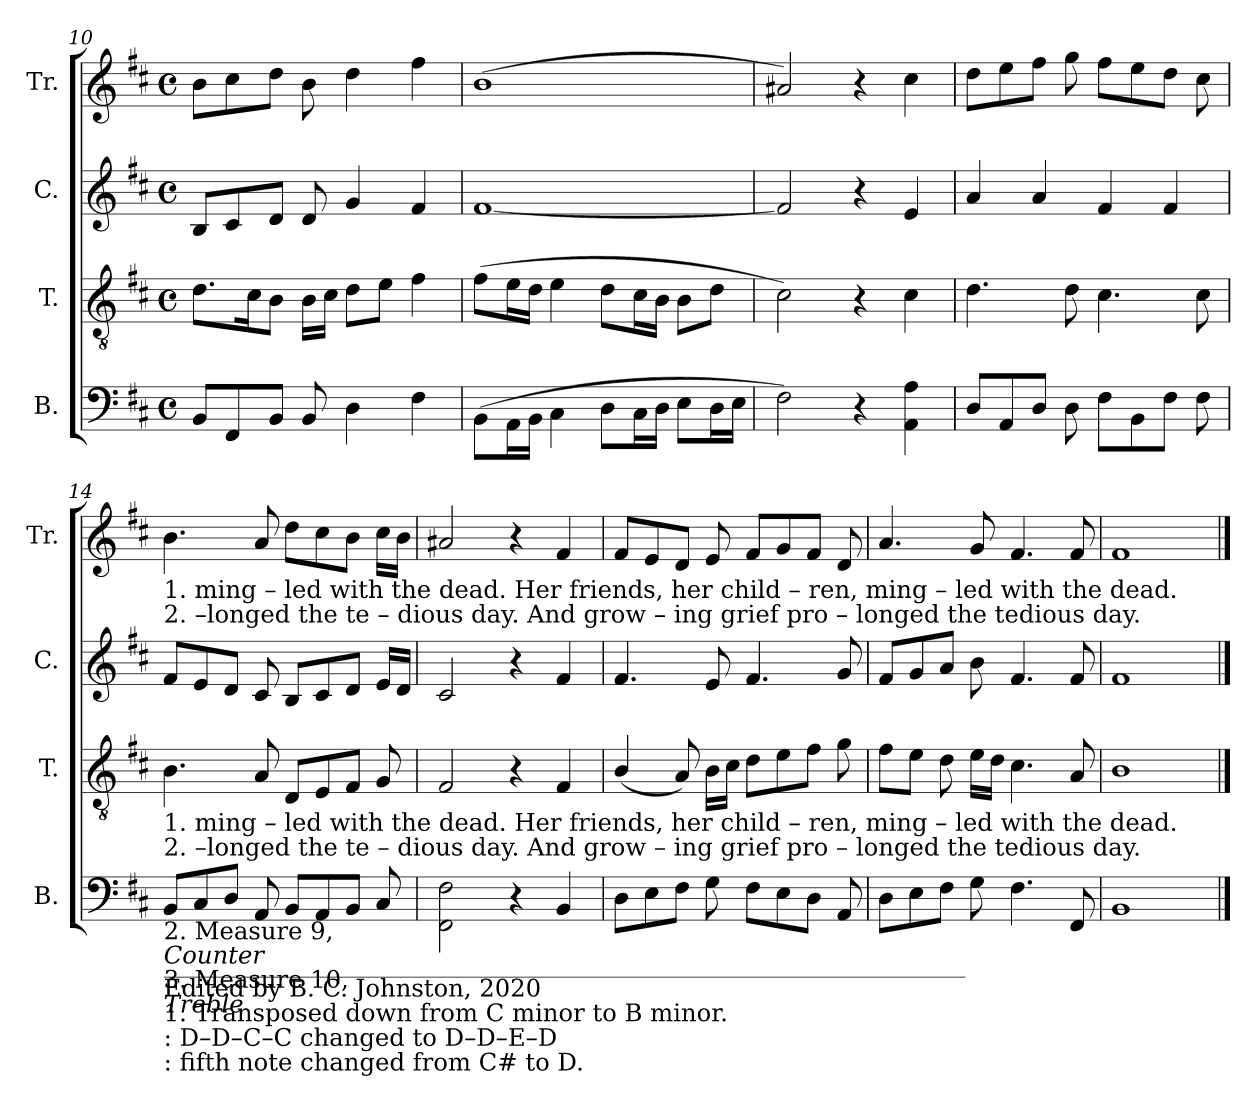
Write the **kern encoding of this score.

**kern	**kern	**kern	**kern
*part4	*part3	*part2	*part1
*staff4	*staff3	*staff2	*staff1
*I"B.	*I"T.	*I"C.	*I"Tr.
*I'B.	*I'T.	*I'C.	*I'Tr.
*clefF4	*clefGv2	*clefG2	*clefG2
*k[f#c#]	*k[f#c#]	*k[f#c#]	*k[f#c#]
*M4/4	*M4/4	*M4/4	*M4/4
*met(c)	*met(c)	*met(c)	*met(c)
=10	=10	=10	=10
8BB/L	8.d\L	8B/L	8b\L
8FF#/	.	8c#/	8cc#\
.	16c#\K	.	.
8BB/J	8B\J	8d/J	8dd\J
8BB/	16B\LL	8d/	8b\
.	16c#\JJ	.	.
4D\	8d\L	4g/	4dd\
.	8e\J	.	.
4F#\	4f#\	4f#/	4ff#\
=11	=11	=11	=11
(>8BB\L	(>8f#\L	[1f#	(<1b
16AA\L	16e\L	.	.
16BB\JJ	16d\JJ	.	.
4C#\	4e\	.	.
8D\L	8d\L	.	.
16C#\L	16c#\L	.	.
16D\JJ	16B\JJ	.	.
8E\L	8B\L	.	.
16D\L	8d\J	.	.
16E\JJ	.	.	.
=12	=12	=12	=12
2F#\)	2c#\)	2f#/]	2a#X/)
4r	4r	4r	4r
4AA\ 4A\	4c#\	4e/	4cc#\
=13	=13	=13	=13
8D/L	4.d\	4a/	8dd\L
8AA/	.	.	8ee\
8D/J	.	4a/	8ff#\J
8D\	8d\	.	8gg\
8F#\L	4.c#\	4f#/	8ff#\L
8BB\	.	.	8ee\
8F#\J	.	4f#/	8dd\J
8F#\	8c#\	.	8cc#\
!!LO:LB:g=z
=14	=14	=14	=14
!	!	!	!LO:TX:b:t=1. ming    –   led   with            the    dead.        Her   friends,     her    child    –    ren,  ming    –    led   with  the   dead.
!	!	!	!LO:TX:b:t=2. –longed     the   te      –      dious   day.        And   grow   –    ing    grief         pro – longed       the    tedious     day.
!	!LO:TX:b:t=1. ming    –   led   with            the    dead.        Her   friends,     her    child    –    ren,  ming    –    led   with  the   dead.	!	!
!	!LO:TX:b:t=2. –longed     the   te      –      dious   day.        And   grow   –    ing    grief         pro – longed       the    tedious     day.	!	!
!LO:TX:b:t=__________________________________________________________________	!	!	!
!LO:TX:b:t=Edited by B. C. Johnston, 2020	!	!	!
!LO:TX:b:t=1. Transposed down from C minor to B minor.	!	!	!
!LO:TX:b:t=2. Measure 9,	!	!	!
!LO:TX:b:i:t=Counter	!	!	!
!LO:TX:b:t=&colon; D–D–C–C changed to D–D–E–D	!	!	!
!LO:TX:b:t=3. Measure 10,	!	!	!
!LO:TX:b:i:t=Treble	!	!	!
!LO:TX:b:t=&colon; fifth note changed from C# to D.	!	!	!
8BB/L	4.B\	8f#/L	4.b\
8C#/	.	8e/	.
8D/J	.	8d/J	.
8AA/	8A/	8c#/	8a/
8BB/L	8D/L	8B/L	8dd\L
8AA/	8E/	8c#/	8cc#\
8BB/J	8F#/J	8d/J	8b\J
8C#/	8G/	16e/LL	16cc#\LL
.	.	16d/JJ	16b\JJ
=15	=15	=15	=15
2FF#\ 2F#\	2F#/	2c#/	2a#X/
4r	4r	4r	4r
4BB/	4F#/	4f#/	4f#/
=16	=16	=16	=16
8D\L	(<4B/	4.f#/	8f#/L
8E\	.	.	8e/
8F#\J	8A/)	.	8d/J
8G\	16B\LL	8e/	8e/
.	16c#\JJ	.	.
8F#\L	8d\L	4.f#/	8f#/L
8E\	8e\	.	8g/
8D\J	8f#\J	.	8f#/J
8AA/	8g\	8g/	8d/
=17	=17	=17	=17
8D\L	8f#\L	8f#/L	4.a/
8E\	8e\J	8g/	.
8F#\J	8d\	8a/J	.
8G\	16e\LL	8b\	8g/
.	16d\JJ	.	.
4.F#\	4.c#\	4.f#/	4.f#/
8FF#/	8A/	8f#/	8f#/
=18	=18	=18	=18
1BB	1B	1f#	1f#
==	==	==	==
*-	*-	*-	*-
